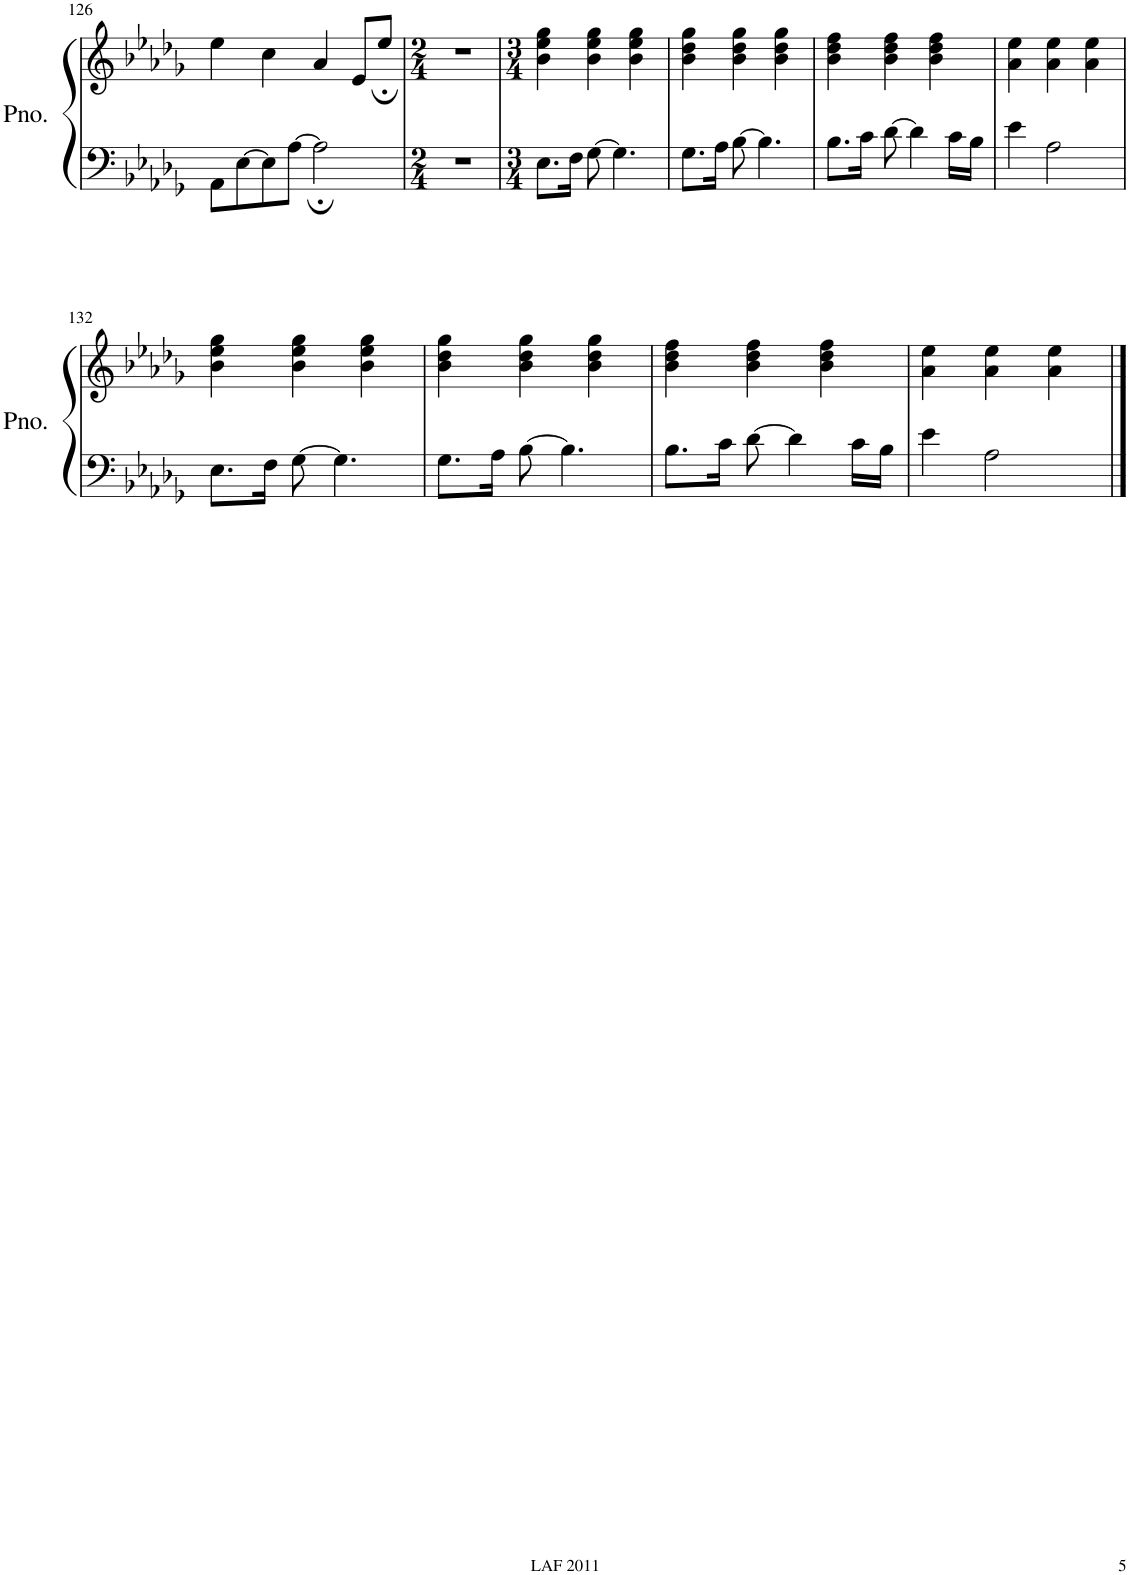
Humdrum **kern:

**kern	**kern
*part1	*part1
*staff2	*staff1
*I"Piano	*
*I'Pno.	*
!!LO:PB:g=z
*clefF4	*clefG2
*k[b-e-a-d-g-]	*k[b-e-a-d-g-]
*M4/4	*M4/4
=126	=126
8AA-\L	4ee-\
[8E-\	.
8E-\]	4cc\
[8A-\J	.
2A-;\]	4a-/
.	8e-/L
.	8ee-;/J
=127	=127
*M2/4	*M2/4
2r	2r
=128	=128
*M3/4	*M3/4
8.E-\L	4b-\ 4ee-\ 4gg-\
16F\Jk	.
[8G-\	4b-\ 4ee-\ 4gg-\
4.G-\]	.
.	4b-\ 4ee-\ 4gg-\
=129	=129
8.G-\L	4b-\ 4dd-\ 4gg-\
16A-\Jk	.
[8B-\	4b-\ 4dd-\ 4gg-\
4.B-\]	.
.	4b-\ 4dd-\ 4gg-\
=130	=130
8.B-\L	4b-\ 4dd-\ 4ff\
16c\Jk	.
[8d-\	4b-\ 4dd-\ 4ff\
4d-\]	.
.	4b-\ 4dd-\ 4ff\
16c\LL	.
16B-\JJ	.
=131	=131
4e-\	4a-\ 4ee-\
2A-\	4a-\ 4ee-\
.	4a-\ 4ee-\
!!LO:LB:g=z
=132	=132
8.E-\L	4b-\ 4ee-\ 4gg-\
16F\Jk	.
[8G-\	4b-\ 4ee-\ 4gg-\
4.G-\]	.
.	4b-\ 4ee-\ 4gg-\
=133	=133
8.G-\L	4b-\ 4dd-\ 4gg-\
16A-\Jk	.
[8B-\	4b-\ 4dd-\ 4gg-\
4.B-\]	.
.	4b-\ 4dd-\ 4gg-\
=134	=134
8.B-\L	4b-\ 4dd-\ 4ff\
16c\Jk	.
[8d-\	4b-\ 4dd-\ 4ff\
4d-\]	.
.	4b-\ 4dd-\ 4ff\
16c\LL	.
16B-\JJ	.
=135	=135
4e-\	4a-\ 4ee-\
2A-\	4a-\ 4ee-\
.	4a-\ 4ee-\
==	==
*-	*-
